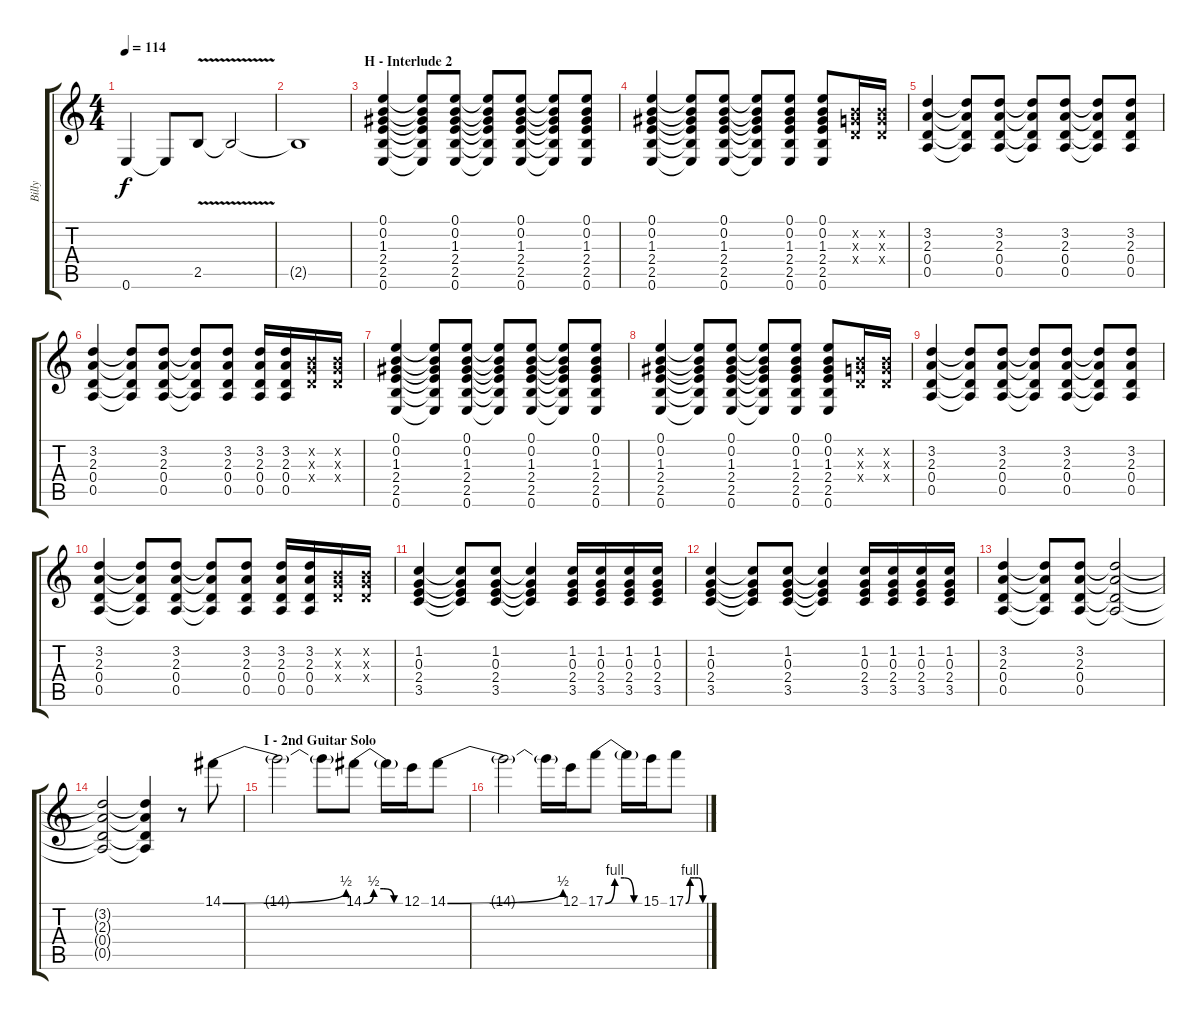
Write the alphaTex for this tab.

\track ("Billy" "Billy") {instrument overdrivenguitar}
\staff {score tabs}
\tuning (E4 B3 G3 D3 A2 E2) {hide}
\ts (4 4)
\tempo 114
\clef g2
\ks c
0.6.4{dy f} 0.6{t}.8 2.5{v}.8 2.5{t}.2 |
2.5{t}.1 |
\section ("" "H - Interlude 2")
(0.1 0.2 1.3 2.4 2.5 0.6).4{volume 11 instrument electricguitarclean} (0.1{t} 0.2{t} 1.3{t} 2.4{t} 2.5{t} 0.6{t}).8 (0.1 0.2 1.3 2.4 2.5 0.6).8 (0.1{t} 0.2{t} 1.3{t} 2.4{t} 2.5{t} 0.6{t}).8 (0.1 0.2 1.3 2.4 2.5 0.6).8 (0.1{t} 0.2{t} 1.3{t} 2.4{t} 2.5{t} 0.6{t}).8 (0.1 0.2 1.3 2.4 2.5 0.6).8 |
(0.1 0.2 1.3 2.4 2.5 0.6).4 (0.1{t} 0.2{t} 1.3{t} 2.4{t} 2.5{t} 0.6{t}).8 (0.1 0.2 1.3 2.4 2.5 0.6).8 (0.1{t} 0.2{t} 1.3{t} 2.4{t} 2.5{t} 0.6{t}).8 (0.1 0.2 1.3 2.4 2.5 0.6).8 (0.1 0.2 1.3 2.4 2.5 0.6).8 (0.2{x} 0.3{x} 0.4{x}).16 (0.2{x} 0.3{x} 0.4{x}).16 |
(3.2 2.3 0.4 0.5).4 (3.2{t} 2.3{t} 0.4{t} 0.5{t}).8 (3.2 2.3 0.4 0.5).8 (3.2{t} 2.3{t} 0.4{t} 0.5{t}).8 (3.2 2.3 0.4 0.5).8 (3.2{t} 2.3{t} 0.4{t} 0.5{t}).8 (3.2 2.3 0.4 0.5).8 |
(3.2 2.3 0.4 0.5).4 (3.2{t} 2.3{t} 0.4{t} 0.5{t}).8 (3.2 2.3 0.4 0.5).8 (3.2{t} 2.3{t} 0.4{t} 0.5{t}).8 (3.2 2.3 0.4 0.5).8 (3.2 2.3 0.4 0.5).16 (3.2 2.3 0.4 0.5).16 (0.2{x} 0.3{x} 0.4{x}).16 (0.2{x} 0.3{x} 0.4{x}).16 |
(0.1 0.2 1.3 2.4 2.5 0.6).4 (0.1{t} 0.2{t} 1.3{t} 2.4{t} 2.5{t} 0.6{t}).8 (0.1 0.2 1.3 2.4 2.5 0.6).8 (0.1{t} 0.2{t} 1.3{t} 2.4{t} 2.5{t} 0.6{t}).8 (0.1 0.2 1.3 2.4 2.5 0.6).8 (0.1{t} 0.2{t} 1.3{t} 2.4{t} 2.5{t} 0.6{t}).8 (0.1 0.2 1.3 2.4 2.5 0.6).8 |
(0.1 0.2 1.3 2.4 2.5 0.6).4 (0.1{t} 0.2{t} 1.3{t} 2.4{t} 2.5{t} 0.6{t}).8 (0.1 0.2 1.3 2.4 2.5 0.6).8 (0.1{t} 0.2{t} 1.3{t} 2.4{t} 2.5{t} 0.6{t}).8 (0.1 0.2 1.3 2.4 2.5 0.6).8 (0.1 0.2 1.3 2.4 2.5 0.6).8 (0.2{x} 0.3{x} 0.4{x}).16 (0.2{x} 0.3{x} 0.4{x}).16 |
(3.2 2.3 0.4 0.5).4 (3.2{t} 2.3{t} 0.4{t} 0.5{t}).8 (3.2 2.3 0.4 0.5).8 (3.2{t} 2.3{t} 0.4{t} 0.5{t}).8 (3.2 2.3 0.4 0.5).8 (3.2{t} 2.3{t} 0.4{t} 0.5{t}).8 (3.2 2.3 0.4 0.5).8 |
(3.2 2.3 0.4 0.5).4 (3.2{t} 2.3{t} 0.4{t} 0.5{t}).8 (3.2 2.3 0.4 0.5).8 (3.2{t} 2.3{t} 0.4{t} 0.5{t}).8 (3.2 2.3 0.4 0.5).8 (3.2 2.3 0.4 0.5).16 (3.2 2.3 0.4 0.5).16 (0.2{x} 0.3{x} 0.4{x}).16 (0.2{x} 0.3{x} 0.4{x}).16 |
(1.2 0.3 2.4 3.5).4 (1.2{t} 0.3{t} 2.4{t} 3.5{t}).8 (1.2 0.3 2.4 3.5).8 (1.2{t} 0.3{t} 2.4{t} 3.5{t}).4 (1.2 0.3 2.4 3.5).16 (1.2 0.3 2.4 3.5).16 (1.2 0.3 2.4 3.5).16 (1.2 0.3 2.4 3.5).16 |
(1.2 0.3 2.4 3.5).4 (1.2{t} 0.3{t} 2.4{t} 3.5{t}).8 (1.2 0.3 2.4 3.5).8 (1.2{t} 0.3{t} 2.4{t} 3.5{t}).4 (1.2 0.3 2.4 3.5).16 (1.2 0.3 2.4 3.5).16 (1.2 0.3 2.4 3.5).16 (1.2 0.3 2.4 3.5).16 |
(3.2 2.3 0.4 0.5).4 (3.2{t} 2.3{t} 0.4{t} 0.5{t}).8 (3.2 2.3 0.4 0.5).8 (3.2{t} 2.3{t} 0.4{t} 0.5{t}).2 |
(3.2{t} 2.3{t} 0.4{t} 0.5{t}).2 (3.2{t} 2.3{t} 0.4{t} 0.5{t}).4 r.8 14.1{be (bend 0 0 60 2)}.8{volume 16 balance 8 instrument overdrivenguitar} |
\section ("" "I - 2nd Guitar Solo")
14.1{t}.2 14.1{t}.8 14.1{be (custom 0 0 15 2 30 2 45 0 60 0)}.8 14.1{t}.16 12.1.16 14.1{be (bend 0 0 60 2)}.8 |
14.1{t}.2 14.1{t}.16 12.1.16 17.1{be (custom 0 0 15 4 30 4 45 0 60 0)}.8 17.1{t}.16 15.1.16 17.1{be (custom 0 0 15 4 30 4 45 4 60 0)}.8
